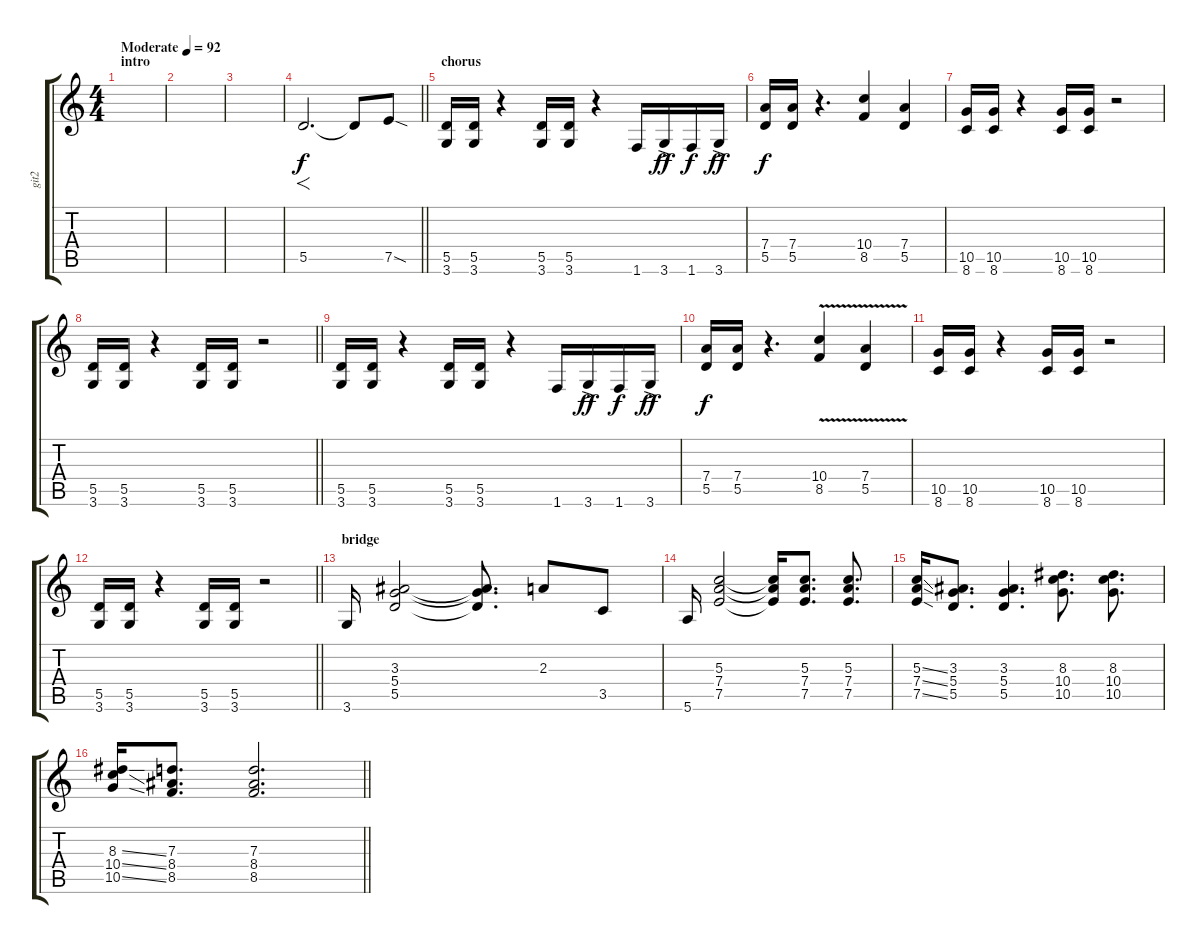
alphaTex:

\track ("git2" "git2") {instrument overdrivenguitar}
\staff {score tabs}
\tuning (E4 B3 G3 D3 A2 E2) {hide}
\ts (4 4)
\section ("" "intro")
\tempo (92 "Moderate")
\clef g2
\ks c
|
|
|
\barLineRight lightlight
5.5.2{f d} 5.5{t}.8 7.5{sod}.8 |
\section ("" "chorus")
(5.5 3.6).16 (5.5 3.6).16 r.4 (5.5 3.6).16 (5.5 3.6).16 r.4 1.6.16 3.6{ac}.16{dy ff} 1.6.16{dy f} 3.6{ac}.16{dy ff} |
(7.4 5.5).16{dy f} (7.4 5.5).16 r.4{d} (10.4 8.5).4 (7.4 5.5).4 |
(10.5 8.6).16 (10.5 8.6).16 r.4 (10.5 8.6).16 (10.5 8.6).16 r.2 |
\barLineRight lightlight
(5.5 3.6).16 (5.5 3.6).16 r.4 (5.5 3.6).16 (5.5 3.6).16 r.2 |
(5.5 3.6).16 (5.5 3.6).16 r.4 (5.5 3.6).16 (5.5 3.6).16 r.4 1.6.16 3.6{ac}.16{dy ff} 1.6.16{dy f} 3.6{ac}.16{dy ff} |
(7.4 5.5).16{dy f} (7.4 5.5).16 r.4{d} (10.4 8.5{v}).4 (7.4 5.5{v}).4 |
(10.5 8.6).16 (10.5 8.6).16 r.4 (10.5 8.6).16 (10.5 8.6).16 r.2 |
\barLineRight lightlight
(5.5 3.6).16 (5.5 3.6).16 r.4 (5.5 3.6).16 (5.5 3.6).16 r.2 |
\section ("" "bridge")
3.6.16{instrument overdrivenguitar} (3.3 5.4 5.5).2 (3.3{t} 5.4{t} 5.5{t}).8{d} 2.3.8 3.5.8 |
5.6.16 (5.3 7.4 7.5).2 (5.3{t} 7.4{t} 7.5{t}).16 (5.3 7.4 7.5).8{d} (5.3 7.4 7.5).8{d} |
(5.3{ss} 7.4{ss} 7.5{ss}).16 (3.3 5.4 5.5).8{d} (3.3 5.4 5.5).4{d} (8.3 10.4 10.5).8{d} (8.3 10.4 10.5).8{d} |
\barLineRight lightlight
(8.3{ss} 10.4{ss} 10.5{ss}).16 (7.3 8.4 8.5).8{d} (7.3 8.4 8.5).2{d}
